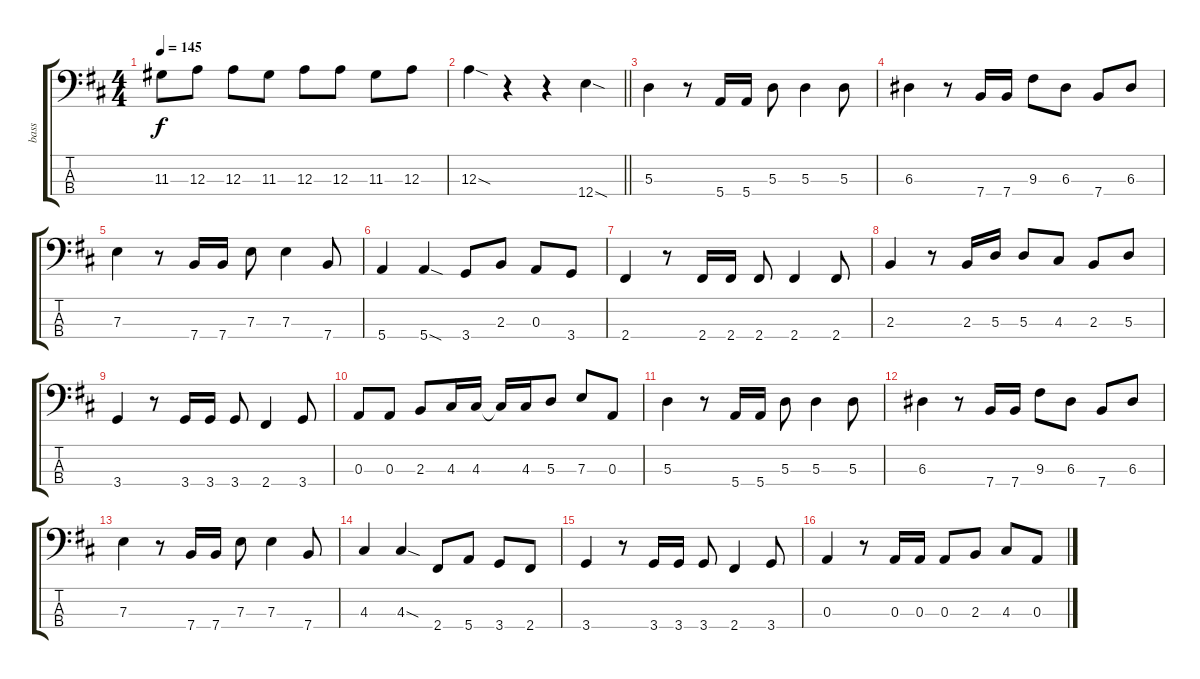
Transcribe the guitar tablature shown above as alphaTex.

\track ("bass" "bass") {instrument electricbasspick}
\staff {score tabs}
\tuning (G2 D2 A1 E1) {hide}
\ts (4 4)
\tempo 145
\clef f4
\ks d
11.3.8{dy f} 12.3.8 12.3.8 11.3.8 12.3.8 12.3.8 11.3.8 12.3.8 |
\barLineRight lightlight
12.3{sod}.4 r.4 r.4 12.4{sod}.4 |
5.3.4 r.8 5.4.16 5.4.16 5.3.8 5.3.4 5.3.8 |
6.3.4 r.8 7.4.16 7.4.16 9.3.8 6.3.8 7.4.8 6.3.8 |
7.3.4 r.8 7.4.16 7.4.16 7.3.8 7.3.4 7.4.8 |
5.4.4 5.4{sod}.4 3.4.8 2.3.8 0.3.8 3.4.8 |
2.4.4 r.8 2.4.16 2.4.16 2.4.8 2.4.4 2.4.8 |
2.3.4 r.8 2.3.16 5.3.16 5.3.8 4.3.8 2.3.8 5.3.8 |
3.4.4 r.8 3.4.16 3.4.16 3.4.8 2.4.4 3.4.8 |
0.3.8 0.3.8 2.3.8 4.3.16 4.3.16 4.3{t}.16 4.3.16 5.3.8 7.3.8 0.3.8 |
5.3.4 r.8 5.4.16 5.4.16 5.3.8 5.3.4 5.3.8 |
6.3.4 r.8 7.4.16 7.4.16 9.3.8 6.3.8 7.4.8 6.3.8 |
7.3.4 r.8 7.4.16 7.4.16 7.3.8 7.3.4 7.4.8 |
4.3.4 4.3{sod}.4 2.4.8 5.4.8 3.4.8 2.4.8 |
3.4.4 r.8 3.4.16 3.4.16 3.4.8 2.4.4 3.4.8 |
0.3.4 r.8 0.3.16 0.3.16 0.3.8 2.3.8 4.3.8 0.3.8
